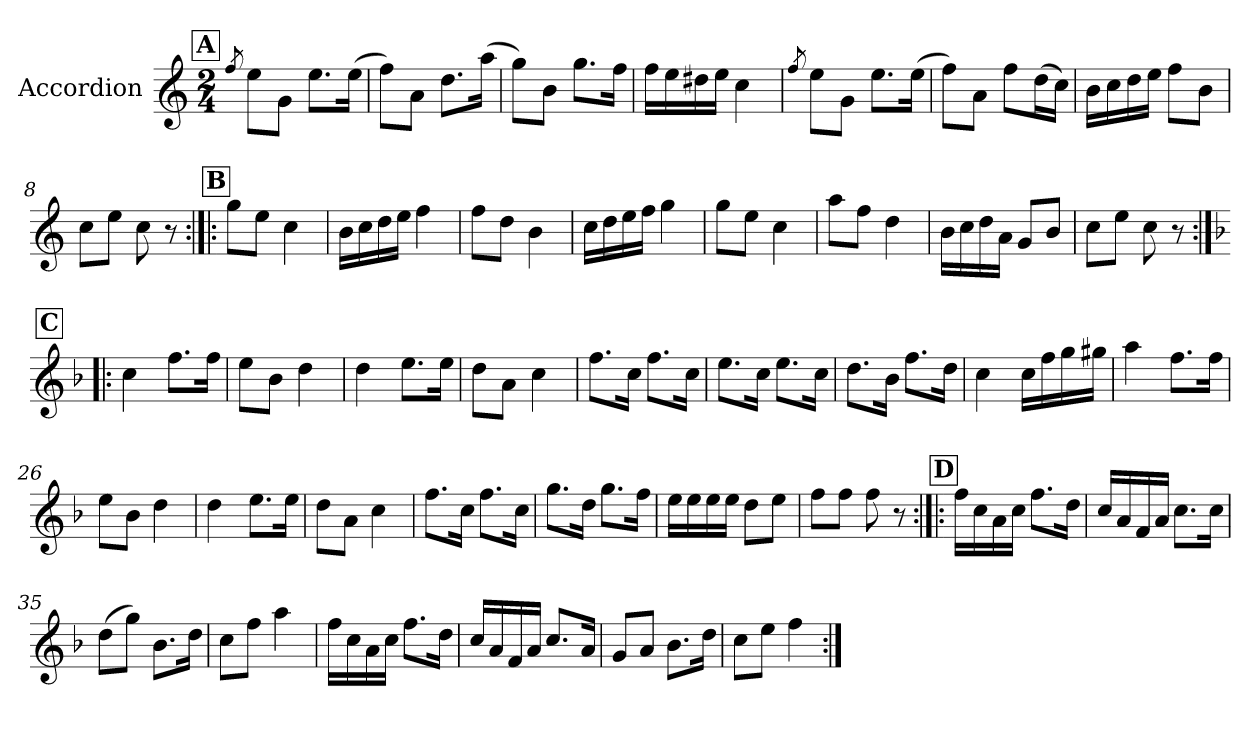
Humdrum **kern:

**kern
*part1
*staff1
*I"Accordion
*I'Acc
*clefG2
*k[]
*M2/4
!!LO:REH:place=s1:a:B:fs=14:t=A
=1
8qff/
8ee\L
8g\J
8.ee\L
(>16ee\Jk
=2
8ff\L)
8a\J
8.dd\L
(>16aa\Jk
=3
8gg\L)
8b\J
8.gg\L
16ff\Jk
=4
16ff\LL
16ee\
16dd#X\
16ee\JJ
4cc\
=5
8qff/
8ee\L
8g\J
8.ee\L
(>16ee\Jk
=6
8ff\L)
8a\J
8ff\L
(>16dd\L
16cc\JJ)
=7
16b\LL
16cc\
16dd\
16ee\JJ
8ff\L
8b\J
=8
8cc\L
8ee\J
8cc\
8r
!!LO:REH:place=s1:a:B:fs=14:t=B
=9:|!|:
8gg\L
8ee\J
4cc\
!!LO:LB:g=z
=10
16b\LL
16cc\
16dd\
16ee\JJ
4ff\
=11
8ff\L
8dd\J
4b\
=12
16cc\LL
16dd\
16ee\
16ff\JJ
4gg\
=13
8gg\L
8ee\J
4cc\
=14
8aa\L
8ff\J
4dd\
=15
16b\LL
16cc\
16dd\
16a\JJ
8g/L
8b/J
=16
8cc\L
8ee\J
8cc\
8r
!!LO:REH:place=s1:a:B:fs=14:t=C
=17:|!|:
*k[b-]
*F:
4cc\
8.ff\L
16ff\Jk
=18
8ee\L
8b-\J
4dd\
=19
4dd\
8.ee\L
16ee\Jk
=20
8dd\L
8a\J
4cc\
!!LO:LB:g=z
=21
8.ff\L
16cc\Jk
8.ff\L
16cc\Jk
=22
8.ee\L
16cc\Jk
8.ee\L
16cc\Jk
=23
8.dd\L
16b-\Jk
8.ff\L
16dd\Jk
=24
4cc\
16cc\LL
16ff\
16gg\
16gg#X\JJ
=25
4aa\
8.ff\L
16ff\Jk
=26
8ee\L
8b-\J
4dd\
=27
4dd\
8.ee\L
16ee\Jk
=28
8dd\L
8a\J
4cc\
=29
8.ff\L
16cc\Jk
8.ff\L
16cc\Jk
=30
8.gg\L
16dd\Jk
8.gg\L
16ff\Jk
!!LO:LB:g=z
=31
16ee\LL
16ee\
16ee\
16ee\JJ
8dd\L
8ee\J
=32
8ff\L
8ff\J
8ff\
8r
!!LO:REH:place=s1:a:B:fs=14:t=D
=33:|!|:
16ff\LL
16cc\
16a\
16cc\JJ
8.ff\L
16dd\Jk
=34
16cc/LL
16a/
16f/
16a/JJ
8.cc\L
16cc\Jk
=35
(>8dd\L
8gg\J)
8.b-\L
16dd\Jk
=36
8cc\L
8ff\J
4aa\
=37
16ff\LL
16cc\
16a\
16cc\JJ
8.ff\L
16dd\Jk
=38
16cc/LL
16a/
16f/
16a/JJ
8.cc/L
16a/Jk
!!LO:LB:g=z
=39
8g/L
8a/J
8.b-\L
16dd\Jk
=40
8cc\L
8ee\J
4ff\
=:|!
*-
